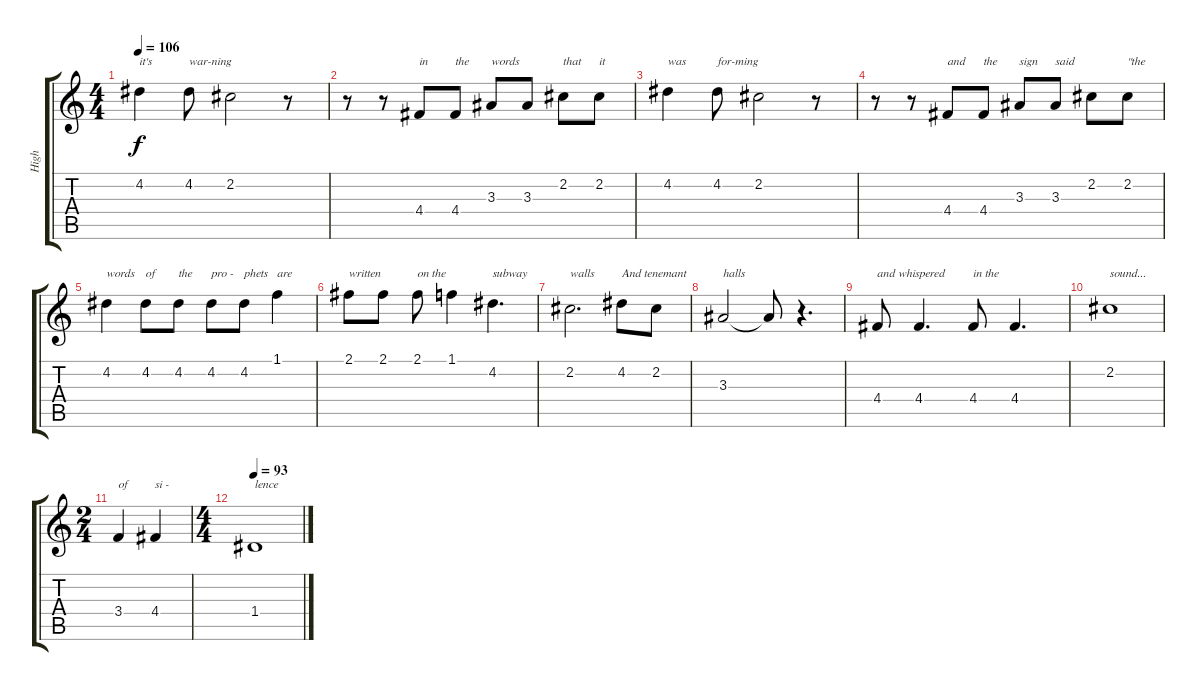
\track ("High" "High") {instrument acousticguitarsteel}
\staff {score tabs}
\tuning (E4 B3 G3 D3 A2 E2) {hide}
\ts (4 4)
\tempo 106
\clef g2
\ks c
4.2.4{txt "it's" dy f} 4.2.8{txt "war-ning"} 2.2.2 r.8 |
r.8 r.8 4.4.8{txt "in"} 4.4.8{txt "the"} 3.3.8{txt "words"} 3.3.8 2.2.8{txt "that"} 2.2.8{txt "it"} |
4.2.4{txt "was"} 4.2.8{txt "for-ming"} 2.2.2 r.8 |
r.8 r.8 4.4.8{txt "and"} 4.4.8{txt "the"} 3.3.8{txt "sign"} 3.3.8{txt "said"} 2.2.8 2.2.8{txt "\"the"} |
4.2.4{txt "words"} 4.2.8{txt "of"} 4.2.8{txt "the"} 4.2.8{txt "pro -"} 4.2.8{txt "phets"} 1.1.4{txt "are"} |
2.1.8{txt "written"} 2.1.8 2.1.8{txt "on the"} 1.1.4 4.2.4{d txt "subway"} |
2.2.2{d txt "walls"} 4.2.8{txt "And tenemant"} 2.2.8 |
3.3.2{txt "halls"} 3.3{t}.8 r.4{d} |
4.4.8{txt "and whispered"} 4.4.4{d} 4.4.8{txt "in the"} 4.4.4{d} |
2.2.1{txt "sound..."} |
\ts (2 4)
3.4.4{txt "of"} 4.4.4{txt "si -"} |
\ts (4 4)
\tempo 93
1.4.1{txt "lence" volume 5}
